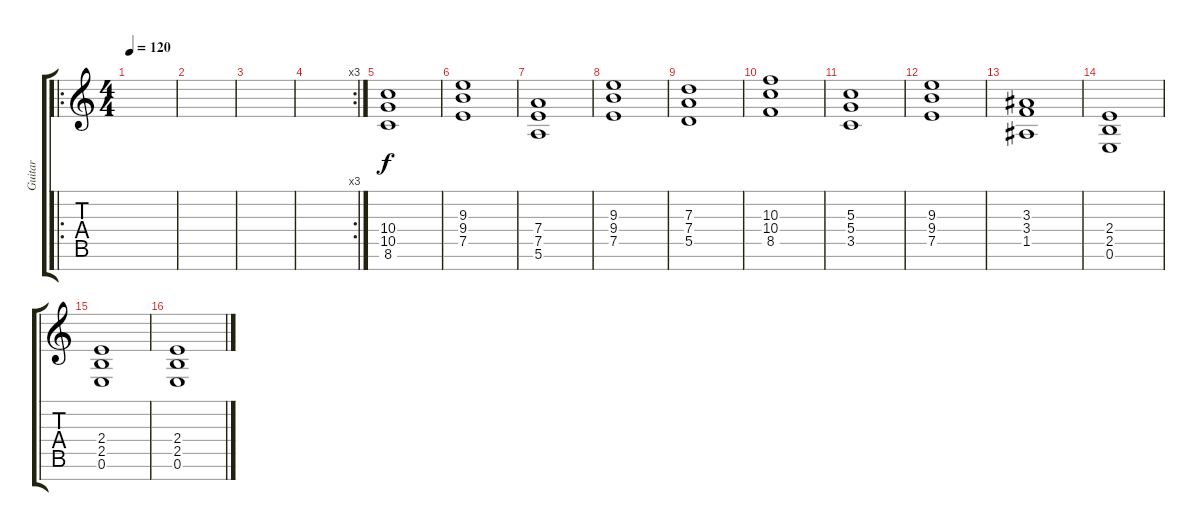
\track ("Guitar" "Guitar") {instrument distortionguitar}
\staff {score tabs}
\tuning (E4 B3 G3 D3 A2 E2 B1) {hide}
\ro
\ts (4 4)
\tempo 120
\clef g2
\ks c
|
|
|
\rc 3
|
(10.4 10.5 8.6).1 |
(9.3 9.4 7.5).1 |
(7.4 7.5 5.6).1 |
(9.3 9.4 7.5).1 |
(7.3 7.4 5.5).1 |
(10.3 10.4 8.5).1 |
(5.3 5.4 3.5).1 |
(9.3 9.4 7.5).1 |
(3.3 3.4 1.5).1 |
(2.4 2.5 0.6).1 |
(2.4 2.5 0.6).1 |
(2.4 2.5 0.6).1
